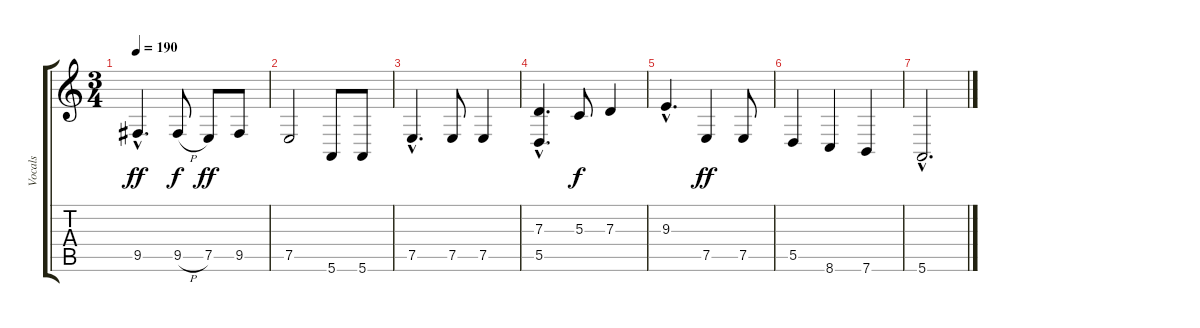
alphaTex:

\track ("Vocals" "Vocals") {instrument tenorsax}
\staff {score tabs}
\tuning (E4 B3 G3 D3 A2 E2) {hide}
\ts (3 4)
\tempo 190
\clef g2
\ks c
9.5{hac}.4{d dy ff} 9.5{h}.8{dy f} 7.5.8{dy ff} 9.5.8 |
7.5.2 5.6.8 5.6.8 |
7.5{hac}.4{d} 7.5.8 7.5.4 |
(7.3{hac} 5.5{hac}).4{d} 5.3.8{dy f} 7.3.4 |
9.3{hac}.4{d} 7.5.4{dy ff} 7.5.8 |
5.5.4 8.6.4 7.6.4 |
5.6{hac}.2{d}
